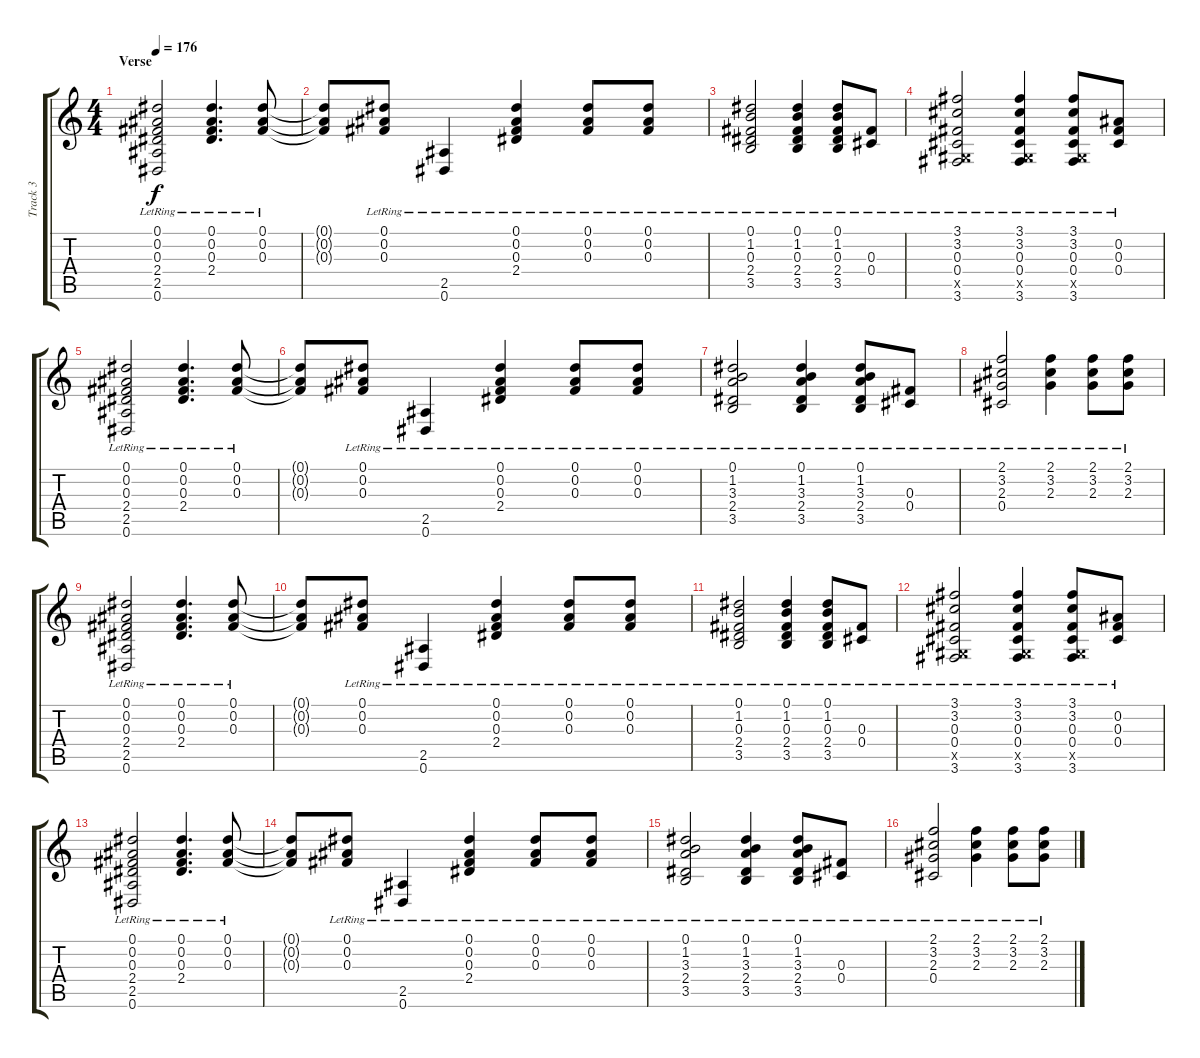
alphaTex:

\track ("Track 3" "Track 3") {instrument acousticguitarsteel}
\staff {score tabs}
\tuning (Eb4 Bb3 Gb3 Db3 Ab2 Eb2) {hide}
\ts (4 4)
\section ("" "Verse")
\tempo 176
\clef g2
\ks c
(0.1{lr} 0.2{lr} 0.3{lr} 2.4{lr} 2.5{lr} 0.6{lr}).2{dy f} (0.1{lr} 0.2{lr} 0.3{lr} 2.4{lr}).4{d} (0.1{lr} 0.2{lr} 0.3{lr}).8 |
(0.1{t} 0.2{t} 0.3{t}).8 (0.1{lr} 0.2{lr} 0.3{lr}).8 (2.5{lr} 0.6{lr}).4 (0.1{lr} 0.2{lr} 0.3{lr} 2.4{lr}).4 (0.1{lr} 0.2{lr} 0.3{lr}).8 (0.1{lr} 0.2{lr} 0.3{lr}).8 |
(0.1{lr} 1.2{lr} 0.3{lr} 2.4{lr} 3.5{lr}).2 (0.1{lr} 1.2{lr} 0.3{lr} 2.4{lr} 3.5{lr}).4 (0.1{lr} 1.2{lr} 0.3{lr} 2.4{lr} 3.5{lr}).8 (0.3{lr} 0.4{lr}).8 |
(3.1{lr} 3.2{lr} 0.3{lr} 0.4{lr} 0.5{x} 3.6{lr}).2 (3.1{lr} 3.2{lr} 0.3{lr} 0.4{lr} 0.5{x} 3.6{lr}).4 (3.1{lr} 3.2{lr} 0.3{lr} 0.4{lr} 0.5{x} 3.6{lr}).8 (0.2{lr} 0.3{lr} 0.4{lr}).8 |
(0.1{lr} 0.2{lr} 0.3{lr} 2.4{lr} 2.5{lr} 0.6{lr}).2 (0.1{lr} 0.2{lr} 0.3{lr} 2.4{lr}).4{d} (0.1{lr} 0.2{lr} 0.3{lr}).8 |
(0.1{t} 0.2{t} 0.3{t}).8 (0.1{lr} 0.2{lr} 0.3{lr}).8 (2.5{lr} 0.6{lr}).4 (0.1{lr} 0.2{lr} 0.3{lr} 2.4{lr}).4 (0.1{lr} 0.2{lr} 0.3{lr}).8 (0.1{lr} 0.2{lr} 0.3{lr}).8 |
(0.1{lr} 1.2{lr} 3.3{lr} 2.4{lr} 3.5{lr}).2 (0.1{lr} 1.2{lr} 3.3{lr} 2.4{lr} 3.5{lr}).4 (0.1{lr} 1.2{lr} 3.3{lr} 2.4{lr} 3.5{lr}).8 (0.3{lr} 0.4{lr}).8 |
(2.1{lr} 3.2{lr} 2.3{lr} 0.4{lr}).2 (2.1{lr} 3.2{lr} 2.3{lr}).4 (2.1{lr} 3.2{lr} 2.3{lr}).8 (2.1{lr} 3.2{lr} 2.3{lr}).8 |
(0.1{lr} 0.2{lr} 0.3{lr} 2.4{lr} 2.5{lr} 0.6{lr}).2 (0.1{lr} 0.2{lr} 0.3{lr} 2.4{lr}).4{d} (0.1{lr} 0.2{lr} 0.3{lr}).8 |
(0.1{t} 0.2{t} 0.3{t}).8 (0.1{lr} 0.2{lr} 0.3{lr}).8 (2.5{lr} 0.6{lr}).4 (0.1{lr} 0.2{lr} 0.3{lr} 2.4{lr}).4 (0.1{lr} 0.2{lr} 0.3{lr}).8 (0.1{lr} 0.2{lr} 0.3{lr}).8 |
(0.1{lr} 1.2{lr} 0.3{lr} 2.4{lr} 3.5{lr}).2 (0.1{lr} 1.2{lr} 0.3{lr} 2.4{lr} 3.5{lr}).4 (0.1{lr} 1.2{lr} 0.3{lr} 2.4{lr} 3.5{lr}).8 (0.3{lr} 0.4{lr}).8 |
(3.1{lr} 3.2{lr} 0.3{lr} 0.4{lr} 0.5{x} 3.6{lr}).2 (3.1{lr} 3.2{lr} 0.3{lr} 0.4{lr} 0.5{x} 3.6{lr}).4 (3.1{lr} 3.2{lr} 0.3{lr} 0.4{lr} 0.5{x} 3.6{lr}).8 (0.2{lr} 0.3{lr} 0.4{lr}).8 |
(0.1{lr} 0.2{lr} 0.3{lr} 2.4{lr} 2.5{lr} 0.6{lr}).2 (0.1{lr} 0.2{lr} 0.3{lr} 2.4{lr}).4{d} (0.1{lr} 0.2{lr} 0.3{lr}).8 |
(0.1{t} 0.2{t} 0.3{t}).8 (0.1{lr} 0.2{lr} 0.3{lr}).8 (2.5{lr} 0.6{lr}).4 (0.1{lr} 0.2{lr} 0.3{lr} 2.4{lr}).4 (0.1{lr} 0.2{lr} 0.3{lr}).8 (0.1{lr} 0.2{lr} 0.3{lr}).8 |
(0.1{lr} 1.2{lr} 3.3{lr} 2.4{lr} 3.5{lr}).2 (0.1{lr} 1.2{lr} 3.3{lr} 2.4{lr} 3.5{lr}).4 (0.1{lr} 1.2{lr} 3.3{lr} 2.4{lr} 3.5{lr}).8 (0.3{lr} 0.4{lr}).8 |
(2.1{lr} 3.2{lr} 2.3{lr} 0.4{lr}).2 (2.1{lr} 3.2{lr} 2.3{lr}).4 (2.1{lr} 3.2{lr} 2.3{lr}).8 (2.1{lr} 3.2{lr} 2.3{lr}).8
